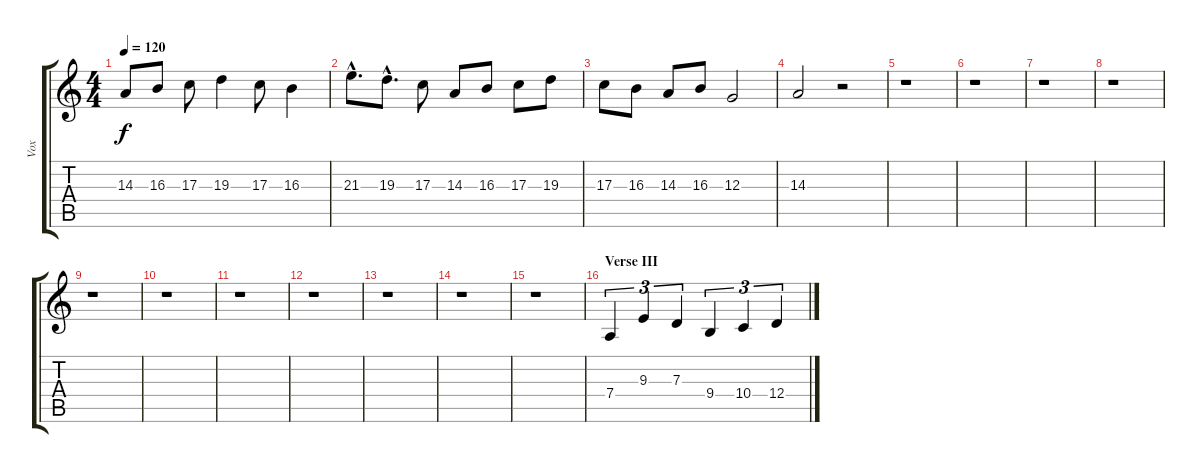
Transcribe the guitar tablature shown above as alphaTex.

\track ("Vox" "Vox") {instrument lead6voice}
\staff {score tabs}
\tuning (E4 B3 G3 D3 A2 E2) {hide}
\ts (4 4)
\tempo 120
\clef g2
\ks c
14.3.8{dy f} 16.3.8 17.3.8 19.3.4 17.3.8 16.3.4 |
21.3{hac}.8{d} 19.3{hac}.8{d} 17.3.8 14.3.8 16.3.8 17.3.8 19.3.8 |
17.3.8 16.3.8 14.3.8 16.3.8 12.3.2 |
14.3.2 r.2 |
r.1 |
r.1 |
r.1 |
r.1 |
r.1 |
r.1 |
r.1 |
r.1 |
r.1 |
r.1 |
r.1 |
\section ("" "Verse III")
7.4.4{tu (3 2)} 9.3.4{tu (3 2)} 7.3.4{tu (3 2)} 9.4.4{tu (3 2)} 10.4.4{tu (3 2)} 12.4.4{tu (3 2)}
